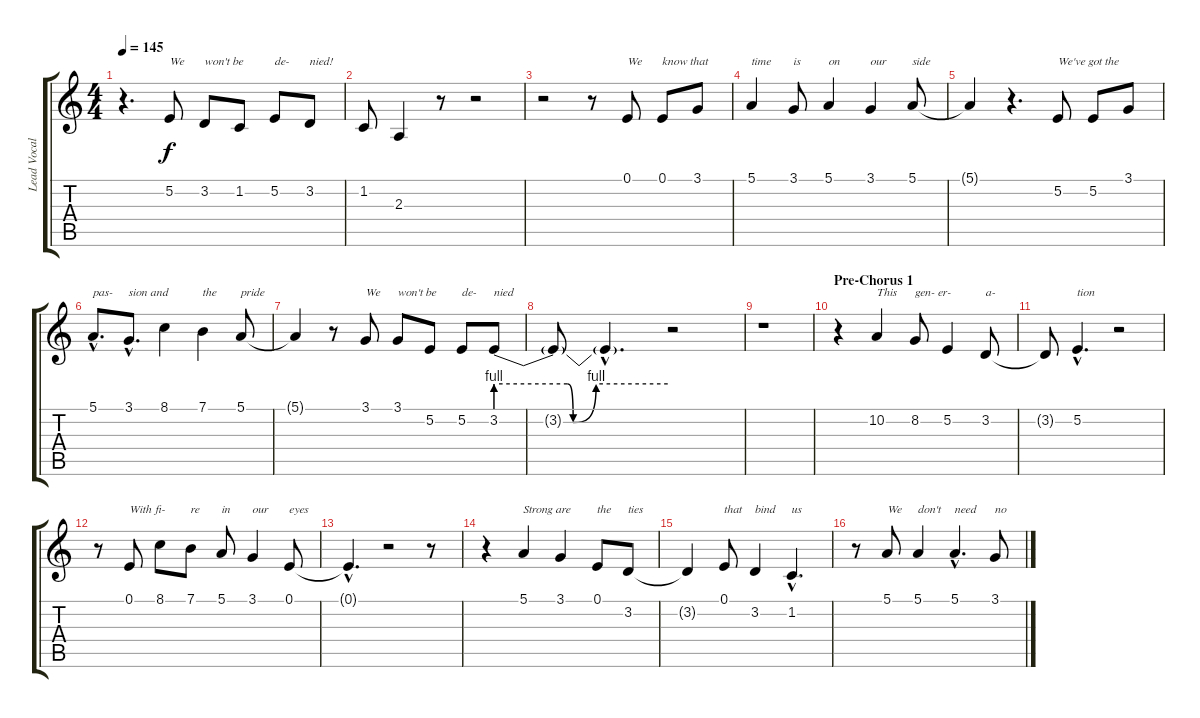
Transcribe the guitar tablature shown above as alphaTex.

\track ("Lead Vocals" "Lead Vocal") {instrument lead2sawtooth}
\staff {score tabs}
\tuning (E4 B3 G3 D3 A2 E2) {hide}
\ts (4 4)
\tempo 145
\clef g2
\ks c
r.4{d dy f} 5.2.8{txt "We" balance 6} 3.2.8{txt "won't be"} 1.2.8 5.2.8{txt "de-"} 3.2.8{txt "nied!"} |
1.2.8 2.3.4 r.8{balance 8} r.2 |
r.2 r.8 0.1.8{txt "We"} 0.1.8{txt "know that"} 3.1.8 |
5.1.4{txt "time"} 3.1.8{txt "is"} 5.1.4{txt "on"} 3.1.4{txt "our"} 5.1.8{txt "side"} |
5.1{t}.4 r.4{d} 5.2.8{txt "We've got the"} 5.2.8 3.1.8 |
5.1{hac}.8{d txt "pas-"} 3.1{hac}.8{d txt "sion and"} 8.1.4 7.1.4{txt "the"} 5.1.8{txt "pride"} |
5.1{t}.4 r.8 3.1.8{txt "We"} 3.1.8{txt "won't be"} 5.2.8 5.2.8{txt "de-"} 3.2{be (custom 0 4 25 4 27 0 35 4 60 4)}.8{txt "nied"} |
3.2{t}.8 3.2{hac t}.4{d} r.2 |
r.1 |
\section ("" "Pre-Chorus 1")
r.4 10.2.4{txt "This"} 8.2.8{txt "gen- er-"} 5.2.4 3.2.8{txt "a-"} |
3.2{t}.8 5.2{hac}.4{d txt "tion"} r.2 |
r.8 0.1.8{txt "With fi-"} 8.1.8 7.1.8{txt "re"} 5.1.8{txt "in"} 3.1.4{txt "our"} 0.1.8{txt "eyes"} |
0.1{hac t}.4{d} r.2 r.8 |
r.4 5.1.4{txt "Strong are"} 3.1.4 0.1.8{txt "the"} 3.2.8{txt "ties"} |
3.2{t}.4 0.1.8{txt "that"} 3.2.4{txt "bind"} 1.2{hac}.4{d txt "us"} |
r.8 5.1.8{txt "We"} 5.1.4{txt "don't"} 5.1{hac}.4{d txt "need"} 3.1.8{txt "no"}
